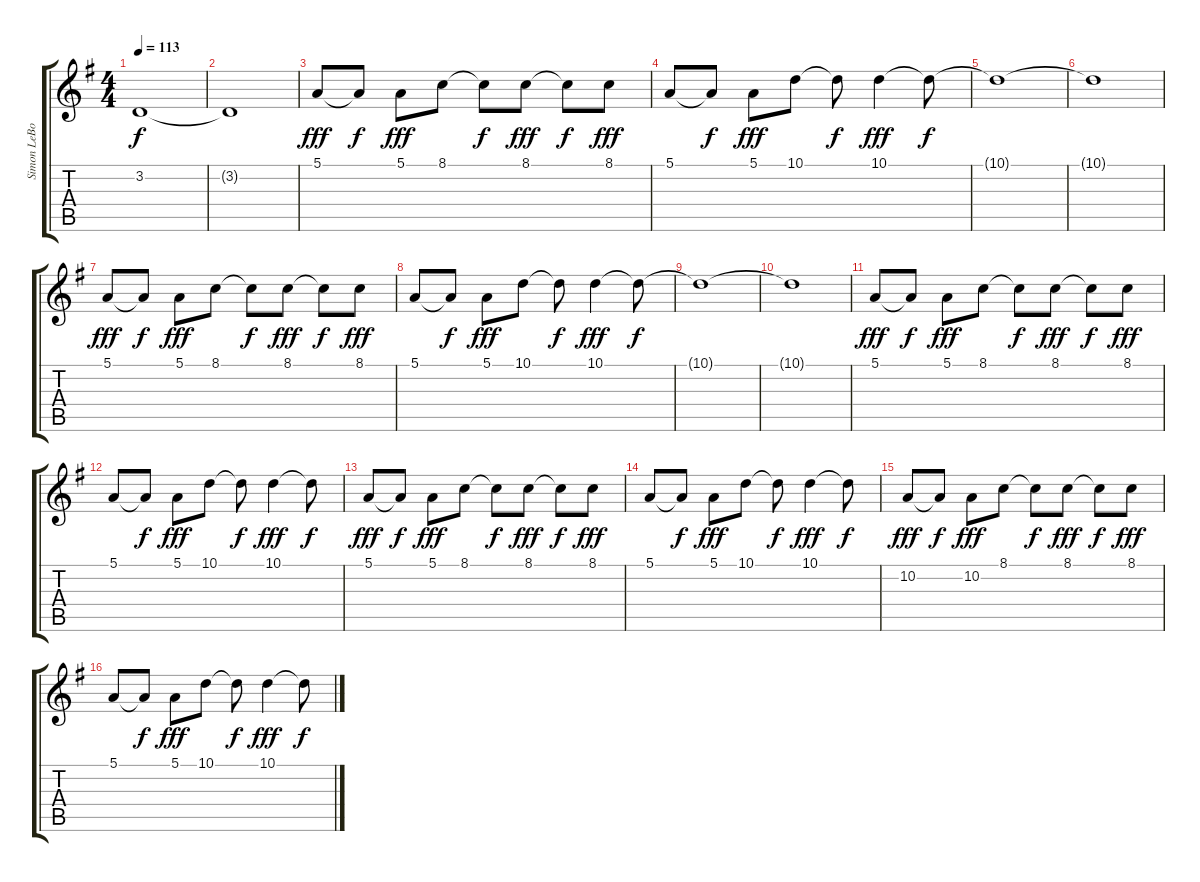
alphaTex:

\track ("Simon LeBon" "Simon LeBo") {instrument altosax}
\staff {score tabs}
\tuning (E4 B3 G3 D3 A2 E2) {hide}
\ts (4 4)
\tempo 113
\clef g2
\ks g
3.2{t}.1{dy f} |
3.2{t}.1 |
5.1.8{dy fff} 5.1{t}.8{dy f} 5.1.8{dy fff} 8.1.8 8.1{t}.8{dy f} 8.1.8{dy fff} 8.1{t}.8{dy f} 8.1.8{dy fff} |
5.1.8 5.1{t}.8{dy f} 5.1.8{dy fff} 10.1.8 10.1{t}.8{dy f} 10.1.4{dy fff} 10.1{t}.8{dy f} |
10.1{t}.1 |
10.1{t}.1 |
5.1.8{dy fff} 5.1{t}.8{dy f} 5.1.8{dy fff} 8.1.8 8.1{t}.8{dy f} 8.1.8{dy fff} 8.1{t}.8{dy f} 8.1.8{dy fff} |
5.1.8 5.1{t}.8{dy f} 5.1.8{dy fff} 10.1.8 10.1{t}.8{dy f} 10.1.4{dy fff} 10.1{t}.8{dy f} |
10.1{t}.1 |
10.1{t}.1 |
5.1.8{dy fff} 5.1{t}.8{dy f} 5.1.8{dy fff} 8.1.8 8.1{t}.8{dy f} 8.1.8{dy fff} 8.1{t}.8{dy f} 8.1.8{dy fff} |
5.1.8 5.1{t}.8{dy f} 5.1.8{dy fff} 10.1.8 10.1{t}.8{dy f} 10.1.4{dy fff} 10.1{t}.8{dy f} |
5.1.8{dy fff} 5.1{t}.8{dy f} 5.1.8{dy fff} 8.1.8 8.1{t}.8{dy f} 8.1.8{dy fff} 8.1{t}.8{dy f} 8.1.8{dy fff} |
5.1.8 5.1{t}.8{dy f} 5.1.8{dy fff} 10.1.8 10.1{t}.8{dy f} 10.1.4{dy fff} 10.1{t}.8{dy f} |
10.2.8{dy fff} 10.2{t}.8{dy f} 10.2.8{dy fff} 8.1.8 8.1{t}.8{dy f} 8.1.8{dy fff} 8.1{t}.8{dy f} 8.1.8{dy fff} |
5.1.8 5.1{t}.8{dy f} 5.1.8{dy fff} 10.1.8 10.1{t}.8{dy f} 10.1.4{dy fff} 10.1{t}.8{dy f}
